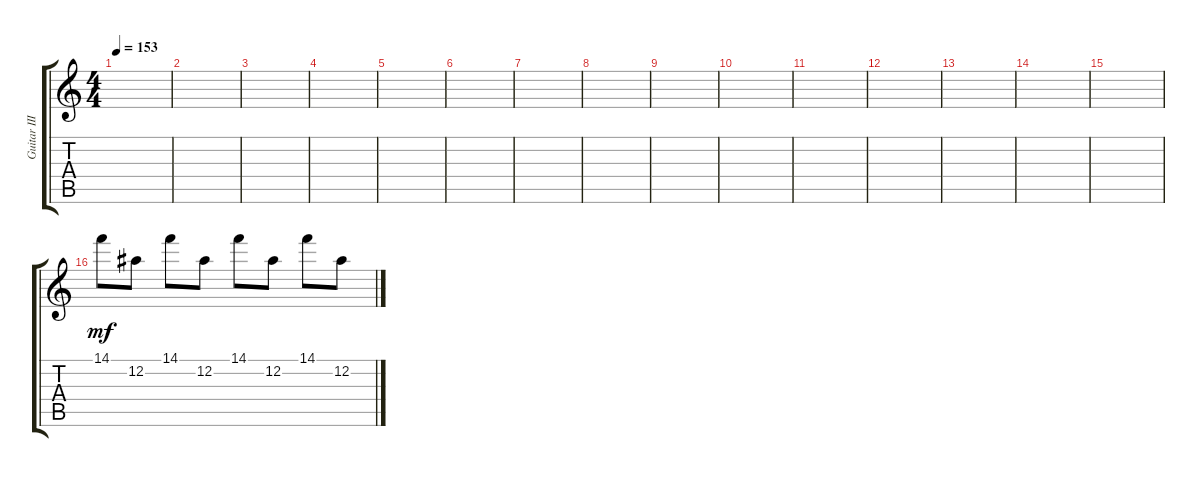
\track ("Guitar III - (High Clean) Jade" "Guitar III") {instrument electricguitarclean}
\staff {score tabs}
\tuning (Eb4 Bb3 Gb3 Db3 Ab2 Eb2) {hide}
\ts (4 4)
\tempo 153
\clef g2
\ks c
|
|
|
|
|
|
|
|
|
|
|
|
|
|
|
14.1.8{dy mf volume 2} 12.2.8 14.1.8 12.2.8 14.1.8 12.2.8 14.1.8 12.2.8
